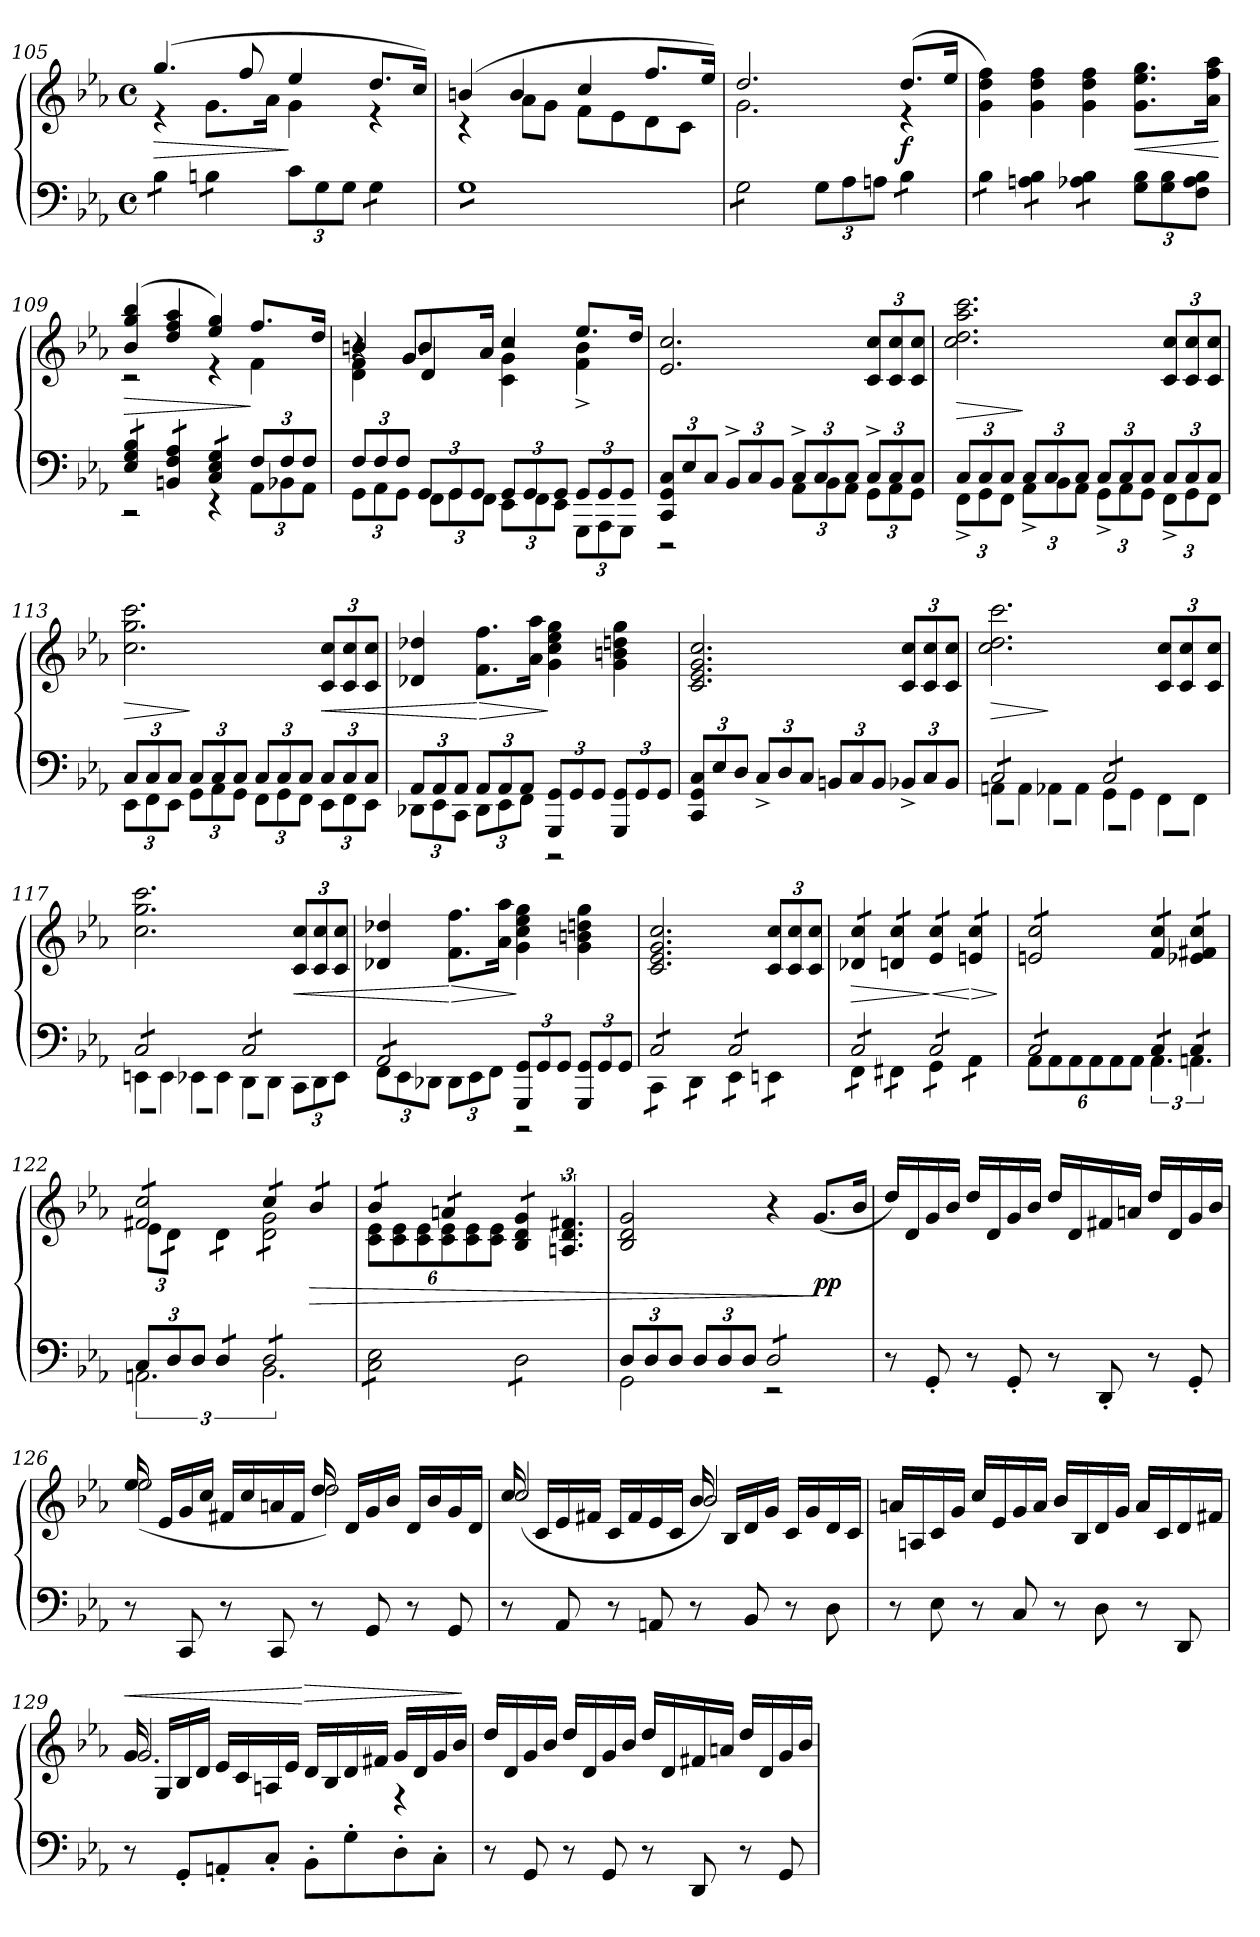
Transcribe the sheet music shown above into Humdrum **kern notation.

**kern	**kern	**dynam
*part1	*part1	*part1
*staff2	*staff1	*staff1/2
*clefF4	*clefG2	*
*k[b-e-a-]	*k[b-e-a-]	*
*M4/4	*M4/4	*
*met(c)	*met(c)	*
=105	=105	=105
!	!	!LO:HP:b
*	*^	*
*tremolo	*	*	*
12B-\L	(4.gg/	4r	>
12B-\	.	.	.
12B-\J	.	.	.
12Bn\L	.	8.gL	.
12Bn\	.	.	.
.	8ff/	.	.
12Bn\J	.	.	.
*Xtremolo	*	*	*
.	.	16a-Jk	.
12cL	4ee-/	4g\	]
12G	.	.	.
12GJ	.	.	.
*tremolo	*	*	*
12G\L	8.ddL	4r	.
12G\	.	.	.
12G\J	.	.	.
.	16ccJk)	.	.
=106	=106	=106	=106
12GL	(4bn/	4r	.
12G	.	.	.
12G	.	.	.
12G	4b/	8a-L	.
12G	.	.	.
.	.	8gJ	.
12G	.	.	.
12G	4cc/	8fL	.
12G	.	.	.
.	.	8e-	.
12G	.	.	.
12G	8.ffL	8d	.
12G	.	.	.
.	.	8cJ	.
12GJ	.	.	.
.	16ee-Jk)	.	.
=107	=107	=107	=107
12G\L	2.dd/	(2.g\	.
12G\	.	.	.
12G\	.	.	.
12G\	.	.	.
12G\	.	.	.
12G\J	.	.	.
*Xtremolo	*	*	*
12GL	.	.	.
12A-	.	.	.
12AnJ	.	.	.
*tremolo	*	*	*
12B-\L	(8.ddL	4r	f
12B-\	.	.	.
12B-\J	.	.	.
.	16ee-Jk	.	.
*	*v	*v	*
!!LO:LB:g=z
=108	=108	=108
12B-\L	4g\ 4dd\ 4ff\)	.
12B-\	.	.
12B-\J	.	.
12An\ 12B-\L	4g\ 4dd\ 4ff\	.
12An\ 12B-\	.	.
12An\ 12B-\J	.	.
12A-X\ 12B-\L	4g\ 4dd\ 4ff\	.
12A-X\ 12B-\	.	.
12A-X\ 12B-\J	.	.
*Xtremolo	*	*
!	!	!LO:HP:b
12G 12B-L	8.g 8.ee- 8.ggL	<
12G 12B-	.	.
12F 12A- 12B-J	.	.
.	16a- 16ff 16aa-Jk	.
.	.	[
=109	=109	=109
*^	*	*
!	!	!	!LO:HP:b
*	*	*^	*
*tremolo	*	*	*	*
12E-/ 12G/ 12B-/L	2r	(4b-/ 4gg/ 4bb-/	2r	>
12E-/ 12G/ 12B-/	.	.	.	.
12E-/ 12G/ 12B-/J	.	.	.	.
12BBn/ 12F/ 12A-/L	.	4dd/ 4ff/ 4aa-/	.	.
12BBn/ 12F/ 12A-/	.	.	.	.
12BBn/ 12F/ 12A-/J	.	.	.	.
12C/ 12E-/ 12G/L	4r	4ee-/ 4gg/)	4r	.
12C/ 12E-/ 12G/	.	.	.	.
12C/ 12E-/ 12G/J	.	.	.	.
*Xtremolo	*	*	*	*
12FL	12AA-L	8.ffL	4f\	]
12F	12BB-X	.	.	.
12FJ	12AA-J	.	.	.
.	.	16ddJk	.	.
=110	=110	=110	=110	=110
*	*	*	*^	*
12FL	12GGL	4bn/	4d\ 4f\	4r	.
12F	12AA-	.	.	.	.
12FJ	12GGJ	.	.	.	.
12GGL	12FFL	4b/	4d/	8.gL	.
12GG	12GG	.	.	.	.
12GGJ	12FFJ	.	.	.	.
.	.	.	.	16a-Jk	.
12GGL	12EE-L	4cc/	4c\ 4g\	2r	.
12GG	12FF	.	.	.	.
12GGJ	12EE-J	.	.	.	.
12GGL	12GGGL	8.ee-L	4f^\ 4b^\	.	.
12GG	12AAA-	.	.	.	.
12GGJ	12GGGJ	.	.	.	.
.	.	16ddJk	.	.	.
*	*	*v	*v	*v	*
!!LO:LB:g=z
=111	=111	=111	=111
12CC 12GG 12CL	2r	2.e-/ 2.cc/	.
12E-	.	.	.
12CJ	.	.	.
12BB-^L	.	.	.
12C	.	.	.
12BB-J	.	.	.
12C^L	12AA-L	.	.
12C	12BB-	.	.
12CJ	12AA-J	.	.
12C^L	12GGL	12c 12ccL	.
12C	12AA-	12c 12cc	.
12CJ	12GGJ	12c 12ccJ	.
=112	=112	=112	=112
!	!	!	!LO:HP:a=2
12CL	12FF^L	2.cc\ 2.dd\ 2.aa-\ 2.ccc\	>
12C	12GG	.	.
12CJ	12FFJ	.	.
12CL	12AA-^L	.	]
12C	12BB-	.	.
12CJ	12AA-J	.	.
12CL	12GG^L	.	.
12C	12AA-	.	.
12CJ	12GGJ	.	.
12CL	12FF^L	12c 12ccL	.
12C	12GG	12c 12cc	.
12CJ	12FFJ	12c 12ccJ	.
=113	=113	=113	=113
!	!	!	!LO:HP:a=2
12CL	12EE-L	2.cc\ 2.gg\ 2.ccc\	>
12C	12FF	.	.
12CJ	12EE-J	.	.
12CL	12GGL	.	]
12C	12AA-	.	.
12CJ	12GGJ	.	.
12CL	12FFL	.	.
12C	12GG	.	.
12CJ	12FFJ	.	.
!	!	!	!LO:HP:b
12CL	12EE-L	12c 12ccL	<
12C	12FF	12c 12cc	.
12CJ	12EE-J	12c 12ccJ	.
!!LO:LB:g=z
=114	=114	=114	=114
12AA-L	12DD-XL	4d-X/ 4dd-X/	.
12AA-	12EE-	.	.
12AA-J	12CCJ	.	.
!	!	!	!LO:HP:n=1:b
12AA-L	12DD-L	8.f 8.ffL	[ >
12AA-	12EE-	.	.
12AA-J	12FFJ	.	.
.	.	16a- 16aa-Jk	.
12GGG 12GGL	2r	4g\ 4cc\ 4ee-\ 4gg\	]
12GG	.	.	.
12GGJ	.	.	.
12GGG 12GGL	.	4g\ 4bn\ 4ddn\ 4gg\	.
12GG	.	.	.
12GGJ	.	.	.
*v	*v	*	*
=115	=115	=115
12CC 12GG 12CL	2.c/ 2.e-/ 2.g/ 2.cc/	.
12E-	.	.
12DJ	.	.
12C^L	.	.
12D	.	.
12CJ	.	.
12BBnL	.	.
12C	.	.
12BBJ	.	.
12BB-X^L	12c 12ccL	.
12C	12c 12cc	.
12BB-J	12c 12ccJ	.
=116	=116	=116
!	!	!LO:HP:a=2
*^	*	*
*tremolo	*	*	*
12C/L	12AAnL	2.cc\ 2.dd\ 2.ccc\	>
12C/	12BB-	.	.
12C/	12AAJ	.	.
12C/	12AA-XL	.	]
12C/	12BB-	.	.
12C/J	12AA-J	.	.
12C/L	12GGL	.	.
12C/	12AA-	.	.
12C/	12GGJ	.	.
12C/	12FFL	12c 12ccL	.
12C/	12GG	12c 12cc	.
12C/J	12FFJ	12c 12ccJ	.
!!LO:LB:g=z
=117	=117	=117	=117
12C/L	12EEnL	2.cc\ 2.gg\ 2.ccc\	.
12C/	12FF	.	.
12C/	12EEJ	.	.
12C/	12EE-XL	.	.
12C/	12FF	.	.
12C/J	12EE-J	.	.
12C/L	12DDL	.	.
12C/	12EE-	.	.
12C/	12DDJ	.	.
!	!	!	!LO:HP:b
12C/	12CCL	12c 12ccL	<
12C/	12DD	12c 12cc	.
12C/J	12EE-J	12c 12ccJ	.
=118	=118	=118	=118
12AA-/L	12FFL	4d-X/ 4dd-X/	.
12AA-/	12EE-	.	.
12AA-/	12DD-XJ	.	.
!	!	!	!LO:HP:n=1:b
12AA-/	12DD-L	8.f 8.ffL	[ >
12AA-/	12EE-	.	.
12AA-/J	12FFJ	.	.
*Xtremolo	*	*	*
.	.	16a- 16aa-Jk	.
12GGG 12GGL	2r	4g\ 4cc\ 4ee-\ 4gg\	]
12GG	.	.	.
12GGJ	.	.	.
12GGG 12GGL	.	4g\ 4bn\ 4ddn\ 4gg\	.
12GG	.	.	.
12GGJ	.	.	.
=119	=119	=119	=119
*tremolo	*	*	*
12C/L	12CC\L	2.c/ 2.e-/ 2.g/ 2.cc/	.
12C/	12CC\	.	.
12C/	12CC\J	.	.
12C/	12DD\L	.	.
12C/	12DD\	.	.
12C/J	12DD\J	.	.
12C/L	12EE-\L	.	.
12C/	12EE-\	.	.
12C/	12EE-\J	.	.
12C/	12EEn\L	12c 12ccL	.
12C/	12EEn\	12c 12cc	.
12C/J	12EEn\J	12c 12ccJ	.
!!LO:PB:g=z
=120	=120	=120	=120
!	!	!	!LO:HP:b
*	*	*tremolo	*
12C/L	12FF\L	12d-X/ 12cc/L	>
12C/	12FF\	12d-X/ 12cc/	.
12C/	12FF\J	12d-X/ 12cc/J	.
12C/	12FF#X\L	12dn/ 12cc/L	.
12C/	12FF#X\	12dn/ 12cc/	.
12C/J	12FF#X\J	12dn/ 12cc/J	.
!	!	!	!LO:HP:n=1:b
12C/L	12GG\L	12e-/ 12cc/L	] <
12C/	12GG\	12e-/ 12cc/	.
12C/	12GG\J	12e-/ 12cc/J	.
!	!	!	!LO:HP:n=1:b
12C/	12AA-\L	12en/ 12cc/L	[ >
12C/	12AA-\	12en/ 12cc/	.
12C/J	12AA-\J	12en/ 12cc/J	.
*v	*v	*	*
.	.	]
=121	=121	=121
*^	*	*
12C/L	12AA-\L	12en/ 12cc/L	.
12C/	12AA-\	12en/ 12cc/	.
12C/	12AA-\	12en/ 12cc/	.
12C/	12AA-\	12en/ 12cc/	.
12C/	12AA-\	12en/ 12cc/	.
12C/J	12AA-\J	12en/ 12cc/J	.
12C/L	6.AA-\	12f/ 12cc/L	.
12C/	.	12f/ 12cc/	.
12C/J	.	12f/ 12cc/J	.
12C/L	6.AAn\	12e-X/ 12f#X/ 12cc/L	.
12C/	.	12e-X/ 12f#X/ 12cc/	.
12C/J	.	12e-X/ 12f#X/ 12cc/J	.
*Xtremolo	*	*	*
=122	=122	=122	=122
*	*	*^	*
12CL	3.AAn\	12f#X/ 12cc/L	12e-L	.
12D	.	12f#X/ 12cc/	12d	.
12DJ	.	12f#X/ 12cc/	12dJ	.
*tremolo	*	*	*	*
12D/L	.	12f#X/ 12cc/	12d\L	.
12D/	.	12f#X/ 12cc/	12d\	.
12D/J	.	12f#X/ 12cc/J	12d\J	.
12D/L	3.BB-\	12cc/L	12d\ 12g\L	.
12D/	.	12cc/	12d\ 12g\	.
12D/	.	12cc/J	12d\ 12g\	.
!	!	!	!	!LO:HP:b
12D/	.	12b-/L	12d\ 12g\	>
12D/	.	12b-/	12d\ 12g\	.
12D/J	.	12b-/J	12d\ 12g\J	.
*v	*v	*	*	*
=123	=123	=123	=123
12C\ 12E-\L	12b-/L	12c\ 12e-\L	.
12C\ 12E-\	12b-/	12c\ 12e-\	.
12C\ 12E-\	12b-/J	12c\ 12e-\	.
12C\ 12E-\	12an/L	12c\ 12e-\	.
12C\ 12E-\	12an/	12c\ 12e-\	.
12C\ 12E-\J	12an/J	12c\ 12e-\J	.
12D\L	12B-/ 12d/ 12g/L	2ryy	.
12D\	12B-/ 12d/ 12g/	.	.
12D\	12B-/ 12d/ 12g/J	.	.
*	*Xtremolo	*	*
12D\	6.An/ 6.d/ 6.f#X/	.	.
12D\	.	.	.
12D\J	.	.	.
*Xtremolo	*	*	*
*	*v	*v	*
=124	=124	=124
*^	*	*
12DL	2GG\	2B-/ 2d/ 2g/	.
12D	.	.	.
12DJ	.	.	.
12DL	.	.	.
12D	.	.	.
12DJ	.	.	.
*tremolo	*	*	*
12D/L	2r	4r	.
12D/	.	.	.
12D/	.	.	.
12D/	.	(8.gL	] pp
12D/	.	.	.
12D/J	.	.	.
*Xtremolo	*	*	*
.	.	16b-Jk	.
*v	*v	*	*
!!LO:LB:g=z
=125	=125	=125
*	*^	*
8r	16ddLL)	4dd/	.
.	16d	.	.
8GG'/	16g	.	.
.	16b-JJ	.	.
8r	16ddLL	4dd/	.
.	16d	.	.
8GG'/	16g	.	.
.	16b-JJ	.	.
8r	16ddLL	4dd/	.
.	16d	.	.
8DD'/	16f#X	.	.
.	16anJJ	.	.
8r	16ddLL	4dd/	.
.	16d	.	.
8GG'/	16g	.	.
.	16b-JJ	.	.
=126	=126	=126	=126
8r	16ee-	(>2ee-\	.
.	16e-LL	.	.
8CC/	16g	.	.
.	16ccJJ	.	.
8r	16f#XLL	.	.
.	16cc	.	.
8CC/	16an	.	.
.	16f#JJ	.	.
8r	16dd	2dd\)	.
.	16dLL	.	.
8GG/	16g	.	.
.	16b-JJ	.	.
8r	16dLL	.	.
.	16b-	.	.
8GG/	16g	.	.
.	16dJJ	.	.
!!LO:LB:g=z	!!
=127	=127	=127	=127
8r	16cc	(2cc/	.
.	16cLL	.	.
8AA-/	16e-	.	.
.	16f#XJJ	.	.
8r	16cLL	.	.
.	16f#	.	.
8AAn/	16e-	.	.
.	16cJJ	.	.
8r	16b-	2b-/)	.
.	16B-LL	.	.
8BB-/	16d	.	.
.	16gJJ	.	.
8r	16cLL	.	.
.	16g	.	.
8D\	16d	.	.
.	16cJJ	.	.
=128	=128	=128	=128
8r	16anLL	4a/	.
.	16An	.	.
8E-\	16c	.	.
.	16gJJ	.	.
8r	16ccLL	4cc/	.
.	16e-	.	.
8C/	16g	.	.
.	16aJJ	.	.
8r	16b-LL	4b-/	.
.	16B-	.	.
8D\	16d	.	.
.	16gJJ	.	.
8r	16aLL	4a/	.
.	16c	.	.
8DD/	16d	.	.
.	16f#XJJ	.	.
!!LO:LB:g=z	!!
=129	=129	=129	=129
!	!	!	!LO:HP:a
8r	16g	2.g/	<
.	16GLL	.	.
8GG'L	16B-	.	.
.	16dJJ	.	.
8AAn'	16e-LL	.	.
.	16c	.	.
8C'J	16An	.	.
.	16e-JJ	.	.
!	!	!	!LO:HP:n=1:a
8BB-'L	16dLL	.	[ >
.	16B-	.	.
8G'	16d	.	.
.	16f#XJJ	.	.
8D'	16gLL	4r	.
.	16d	.	.
8C'J	16g	.	.
.	16b-JJ	.	.
*	*v	*v	*
.	.	]
=130	=130	=130
*	*^	*
8r	16ddLL	4dd/	.
.	16d	.	.
8GG/	16g	.	.
.	16b-JJ	.	.
8r	16ddLL	4dd/	.
.	16d	.	.
8GG/	16g	.	.
.	16b-JJ	.	.
8r	16ddLL	4dd/	.
.	16d	.	.
8DD/	16f#X	.	.
.	16anJJ	.	.
8r	16ddLL	4dd/	.
.	16d	.	.
8GG/	16g	.	.
.	16b-JJ	.	.
*	*v	*v	*
=	=	=
*-	*-	*-
